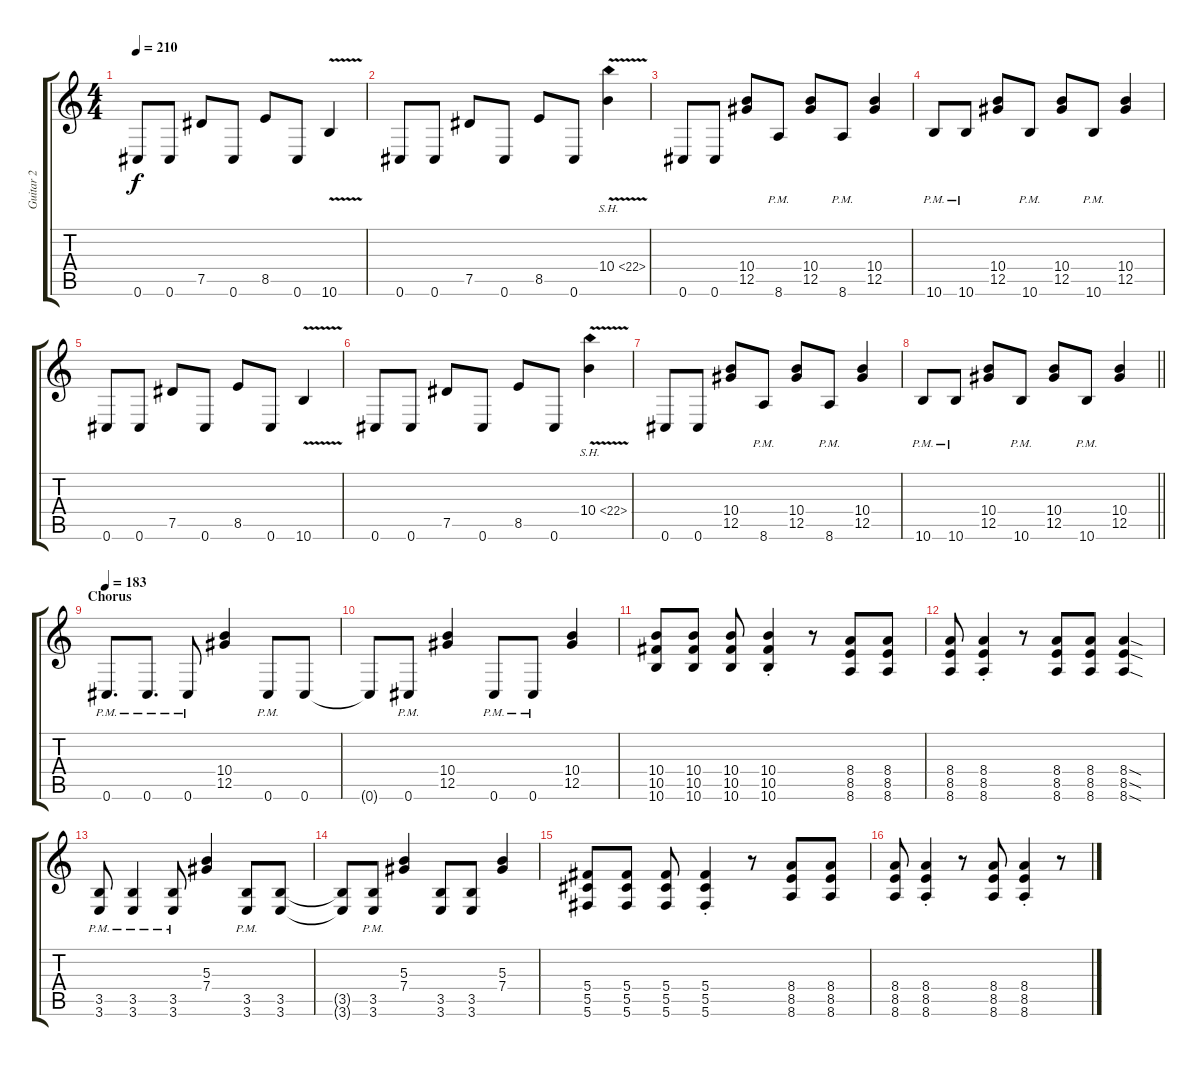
\track ("Guitar 2" "Guitar 2") {instrument distortionguitar}
\staff {score tabs}
\tuning (Eb4 Bb3 Gb3 Db3 Ab2 Db2) {hide}
\ts (4 4)
\tempo 210
\clef g2
\ks c
0.6.8{dy f} 0.6.8 7.5.8 0.6.8 8.5.8 0.6.8 10.6{v}.4 |
0.6.8 0.6.8 7.5.8 0.6.8 8.5.8 0.6.8 10.4{sh 12 v}.4 |
0.6.8 0.6.8 (10.4 12.5).8 8.6{pm}.8 (10.4 12.5).8 8.6{pm}.8 (10.4 12.5).4 |
10.6{pm}.8 10.6{pm}.8 (10.4 12.5).8 10.6{pm}.8 (10.4 12.5).8 10.6{pm}.8 (10.4 12.5).4 |
0.6.8 0.6.8 7.5.8 0.6.8 8.5.8 0.6.8 10.6{v}.4 |
0.6.8 0.6.8 7.5.8 0.6.8 8.5.8 0.6.8 10.4{sh 12 v}.4 |
0.6.8 0.6.8 (10.4 12.5).8 8.6{pm}.8 (10.4 12.5).8 8.6{pm}.8 (10.4 12.5).4 |
\barLineRight lightlight
10.6{pm}.8 10.6{pm}.8 (10.4 12.5).8 10.6{pm}.8 (10.4 12.5).8 10.6{pm}.8 (10.4 12.5).4 |
\section ("" "Chorus")
\tempo 183
0.6{pm}.8{d} 0.6{pm}.8{d} 0.6{pm}.8 (10.4 12.5).4 0.6{pm}.8 0.6.8 |
0.6{t}.8 0.6{pm}.8 (10.4 12.5).4 0.6{pm}.8 0.6{pm}.8 (10.4 12.5).4 |
(10.4 10.5 10.6).8 (10.4 10.5 10.6).8 (10.4 10.5 10.6).8 (10.4{st} 10.5{st} 10.6{st}).4 r.8 (8.4 8.5 8.6).8 (8.4 8.5 8.6).8 |
(8.4 8.5 8.6).8 (8.4{st} 8.5{st} 8.6{st}).4 r.8 (8.4 8.5 8.6).8 (8.4 8.5 8.6).8 (8.4{sod} 8.5{sod} 8.6{sod}).4 |
(3.5 3.6{pm}).8 (3.5{pm} 3.6{pm}).4 (3.5{pm} 3.6{pm}).8 (5.3 7.4).4 (3.5{pm} 3.6{pm}).8 (3.5 3.6).8 |
(3.5{t} 3.6{t}).8 (3.5{pm} 3.6{pm}).8 (5.3 7.4).4 (3.5 3.6).8 (3.5 3.6).8 (5.3 7.4).4 |
(5.4 5.5 5.6).8 (5.4 5.5 5.6).8 (5.4 5.5 5.6).8 (5.4{st} 5.5{st} 5.6{st}).4 r.8 (8.4 8.5 8.6).8 (8.4 8.5 8.6).8 |
(8.4 8.5 8.6).8 (8.4{st} 8.5{st} 8.6{st}).4 r.8 (8.4 8.5 8.6).8 (8.4{st} 8.5{st} 8.6{st}).4 r.8
